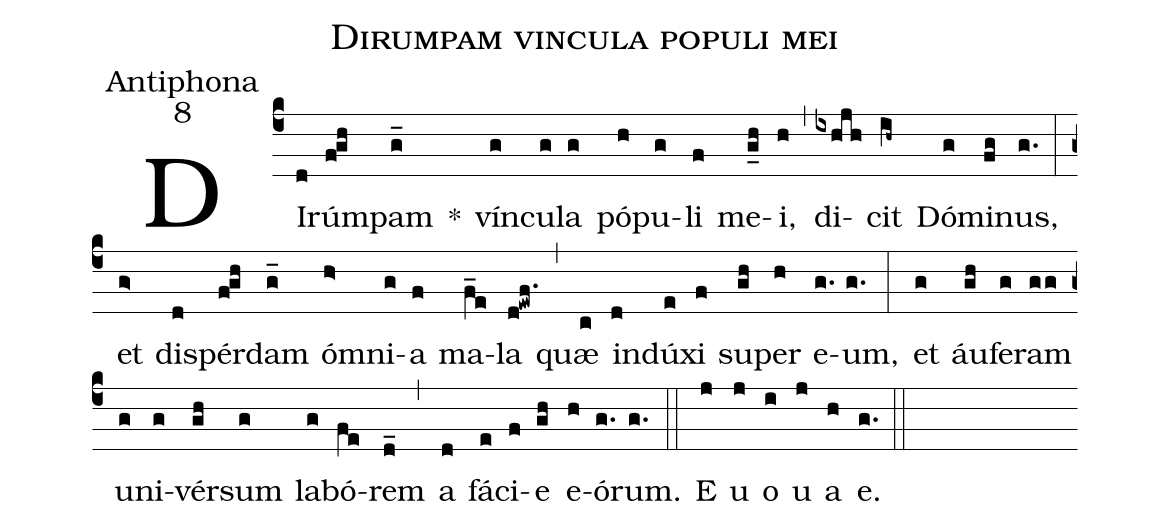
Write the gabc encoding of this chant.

name:Dirumpam vincula populi mei;
office-part:Antiphona;
mode:8;
%%
(c4)DI(d)rúm(f!gh)pam(g_) *() vín(g)cu(g)la(g) pó(h)pu(g)li(f) me(g_h)i,(h) (,) di(ixhjh)cit(ih~) Dó(g)mi(fg)nus,(g.) (:) et(g>) di(d)spér(f!gh)dam(g_) óm(h>)ni(g)a(f) ma(f_e)la(d!ewf.) (,) quæ(c) in(d)dú(e)xi(f) su(gh)per(h) e(g.)um,(g.) (:) et(g) áu(gh)fe(g)ram(gg) u(g)ni(g)vér(gh)sum(g) la(g)bó(fe)rem(d_) (,) a(d) fá(e)ci(f)e(gh) e(h)ó(g.)rum.(g.) (::) E(j) u(j) o(i) u(j) a(h) e.(g.) (::)
